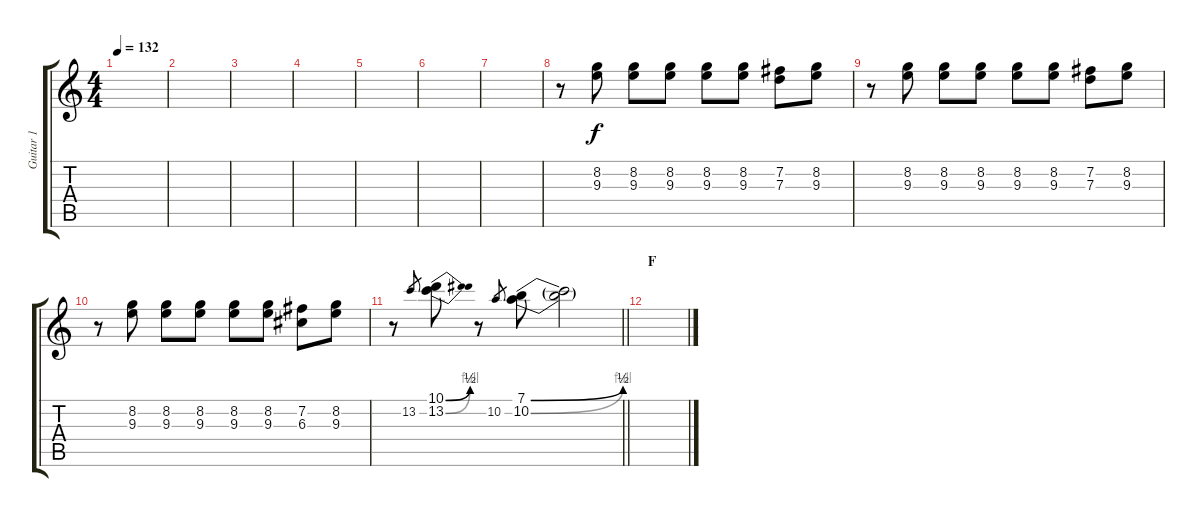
\track ("Guitar 1" "Guitar 1") {instrument overdrivenguitar}
\staff {score tabs}
\tuning (E4 B3 G3 D3 A2 E2) {hide}
\ts (4 4)
\tempo 132
\clef g2
\ks c
|
|
|
|
|
|
|
r.8 (8.2 9.3).8 (8.2 9.3).8 (8.2 9.3).8 (8.2 9.3).8 (8.2 9.3).8 (7.2 7.3).8 (8.2 9.3).8 |
r.8 (8.2 9.3).8 (8.2 9.3).8 (8.2 9.3).8 (8.2 9.3).8 (8.2 9.3).8 (7.2 7.3).8 (8.2 9.3).8 |
r.8 (8.2 9.3).8 (8.2 9.3).8 (8.2 9.3).8 (8.2 9.3).8 (8.2 9.3).8 (7.2 6.3).8 (8.2 9.3).8 |
\barLineRight lightlight
r.8 13.2.8{gr} (10.1{be (bend 0 0 60 2)} 13.2{be (bend 0 0 60 4)}).8 r.8 10.2.8{gr} (7.1{be (bend 0 0 60 2)} 10.2{be (bend 0 0 60 4)}).8 (7.1{t} 10.2{t}).2 |
\section ("" "F")
